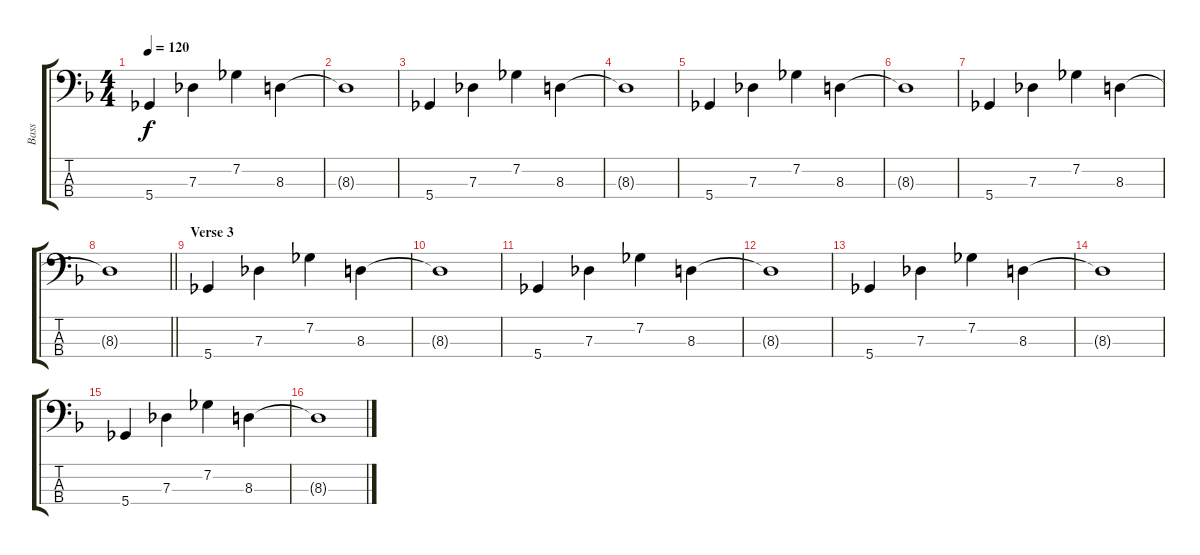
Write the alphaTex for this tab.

\track ("Bass" "Bass") {instrument electricbassfinger}
\staff {score tabs}
\tuning (E2 B1 Gb1 Db1) {hide}
\ts (4 4)
\tempo 120
\clef f4
\ks f
5.4.4{dy f} 7.3.4 7.2.4 8.3.4 |
8.3{t}.1 |
5.4.4 7.3.4 7.2.4 8.3.4 |
8.3{t}.1 |
5.4.4 7.3.4 7.2.4 8.3.4 |
8.3{t}.1 |
5.4.4 7.3.4 7.2.4 8.3.4 |
\barLineRight lightlight
8.3{t}.1 |
\section ("" "Verse 3")
5.4.4 7.3.4 7.2.4 8.3.4 |
8.3{t}.1 |
5.4.4 7.3.4 7.2.4 8.3.4 |
8.3{t}.1 |
5.4.4 7.3.4 7.2.4 8.3.4 |
8.3{t}.1 |
5.4.4 7.3.4 7.2.4 8.3.4 |
8.3{t}.1
